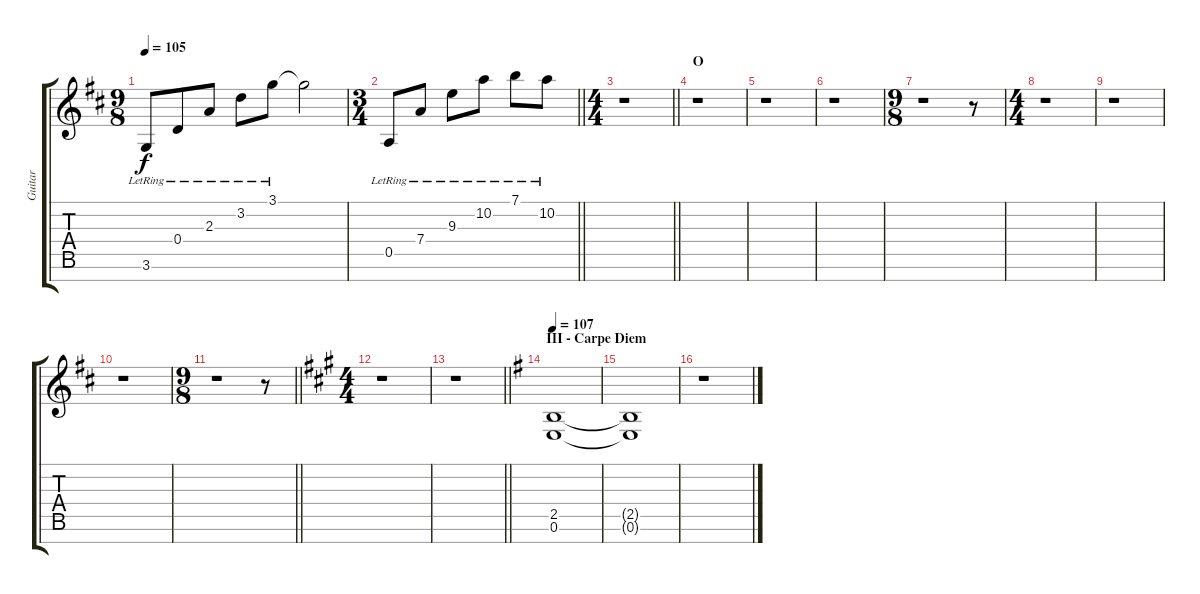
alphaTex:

\track ("Guitar" "Guitar") {instrument distortionguitar}
\staff {score tabs}
\tuning (E4 B3 G3 D3 A2 E2 B1) {hide}
\ts (9 8)
\tempo 105
\clef g2
\ks bminor
3.6{lr}.8{dy f} 0.4{lr}.8 2.3{lr}.8 3.2{lr}.8 3.1{lr}.8 3.1{t}.2 |
\ts (3 4)
\barLineRight lightlight
0.5{lr}.8 7.4{lr}.8 9.3{lr}.8 10.2{lr}.8 7.1{lr}.8 10.2{lr}.8 |
\ts (4 4)
\barLineRight lightlight
r.1 |
\section ("" "O")
r.1 |
r.1 |
r.1 |
\ts (9 8)
r.1 r.8 |
\ts (4 4)
r.1 |
r.1 |
r.1 |
\ts (9 8)
\barLineRight lightlight
r.1 r.8 |
\ts (4 4)
\ks f#minor
r.1 |
\barLineRight lightlight
r.1 |
\section ("" "III - Carpe Diem")
\tempo 107
\ks eminor
(2.5 0.6).1 |
(2.5{t} 0.6{t}).1{volume 0} |
r.1
